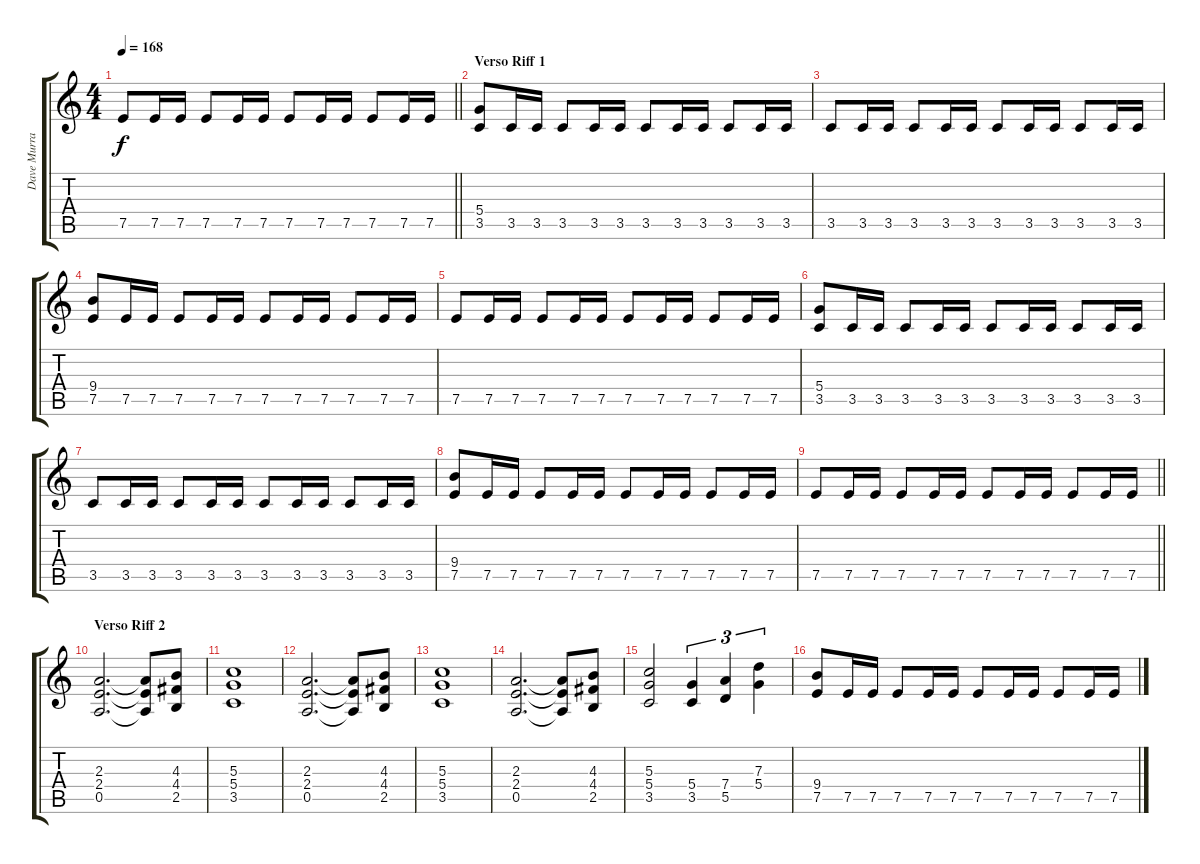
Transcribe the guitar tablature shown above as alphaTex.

\track ("Dave Murray" "Dave Murra") {instrument overdrivenguitar}
\staff {score tabs}
\tuning (E4 B3 G3 D3 A2 E2) {hide}
\ts (4 4)
\tempo 168
\clef g2
\barLineRight lightlight
\ks c
7.5.8{dy f} 7.5.16 7.5.16 7.5.8 7.5.16 7.5.16 7.5.8 7.5.16 7.5.16 7.5.8 7.5.16 7.5.16 |
\section ("" "Verso Riff 1")
(5.4 3.5).8 3.5.16 3.5.16 3.5.8 3.5.16 3.5.16 3.5.8 3.5.16 3.5.16 3.5.8 3.5.16 3.5.16 |
3.5.8 3.5.16 3.5.16 3.5.8 3.5.16 3.5.16 3.5.8 3.5.16 3.5.16 3.5.8 3.5.16 3.5.16 |
(9.4 7.5).8 7.5.16 7.5.16 7.5.8 7.5.16 7.5.16 7.5.8 7.5.16 7.5.16 7.5.8 7.5.16 7.5.16 |
7.5.8 7.5.16 7.5.16 7.5.8 7.5.16 7.5.16 7.5.8 7.5.16 7.5.16 7.5.8 7.5.16 7.5.16 |
(5.4 3.5).8 3.5.16 3.5.16 3.5.8 3.5.16 3.5.16 3.5.8 3.5.16 3.5.16 3.5.8 3.5.16 3.5.16 |
3.5.8 3.5.16 3.5.16 3.5.8 3.5.16 3.5.16 3.5.8 3.5.16 3.5.16 3.5.8 3.5.16 3.5.16 |
(9.4 7.5).8 7.5.16 7.5.16 7.5.8 7.5.16 7.5.16 7.5.8 7.5.16 7.5.16 7.5.8 7.5.16 7.5.16 |
\barLineRight lightlight
7.5.8 7.5.16 7.5.16 7.5.8 7.5.16 7.5.16 7.5.8 7.5.16 7.5.16 7.5.8 7.5.16 7.5.16 |
\section ("" "Verso Riff 2")
(2.3 2.4 0.5).2{d} (2.3{t} 2.4{t} 0.5{t}).8 (4.3 4.4 2.5).8 |
(5.3 5.4 3.5).1 |
(2.3 2.4 0.5).2{d} (2.3{t} 2.4{t} 0.5{t}).8 (4.3 4.4 2.5).8 |
(5.3 5.4 3.5).1 |
(2.3 2.4 0.5).2{d} (2.3{t} 2.4{t} 0.5{t}).8 (4.3 4.4 2.5).8 |
(5.3 5.4 3.5).2 (5.4 3.5).4{tu (3 2)} (7.4 5.5).4{tu (3 2)} (7.3 5.4).4{tu (3 2)} |
(9.4 7.5).8 7.5.16 7.5.16 7.5.8 7.5.16 7.5.16 7.5.8 7.5.16 7.5.16 7.5.8 7.5.16 7.5.16
